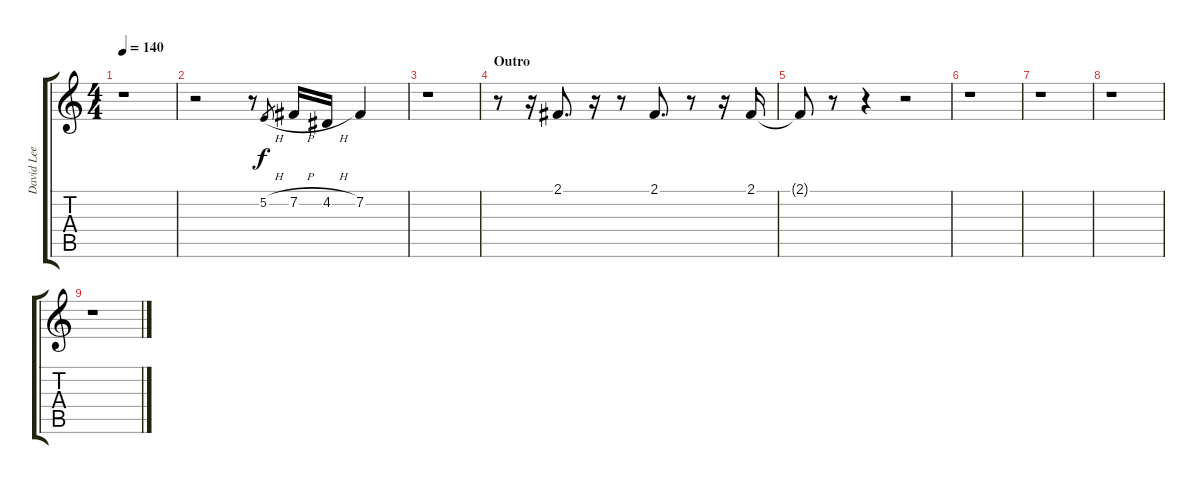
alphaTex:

\track ("David Lee Roth (Vocals)" "David Lee ") {instrument clarinet}
\staff {score tabs}
\tuning (E4 B3 G3 D3 A2 E2) {hide}
\ts (4 4)
\tempo 140
\clef g2
\ks c
r.1{dy f} |
r.2 r.8 5.2{h}.8{gr} 7.2{h}.16 4.2{h}.16 7.2.4 |
r.1 |
\section ("" "Outro")
r.8 r.16 2.1.8{d} r.16 r.8 2.1.8{d} r.8 r.16 2.1.16 |
2.1{t}.8 r.8 r.4 r.2 |
r.1 |
r.1 |
r.1 |
r.1
